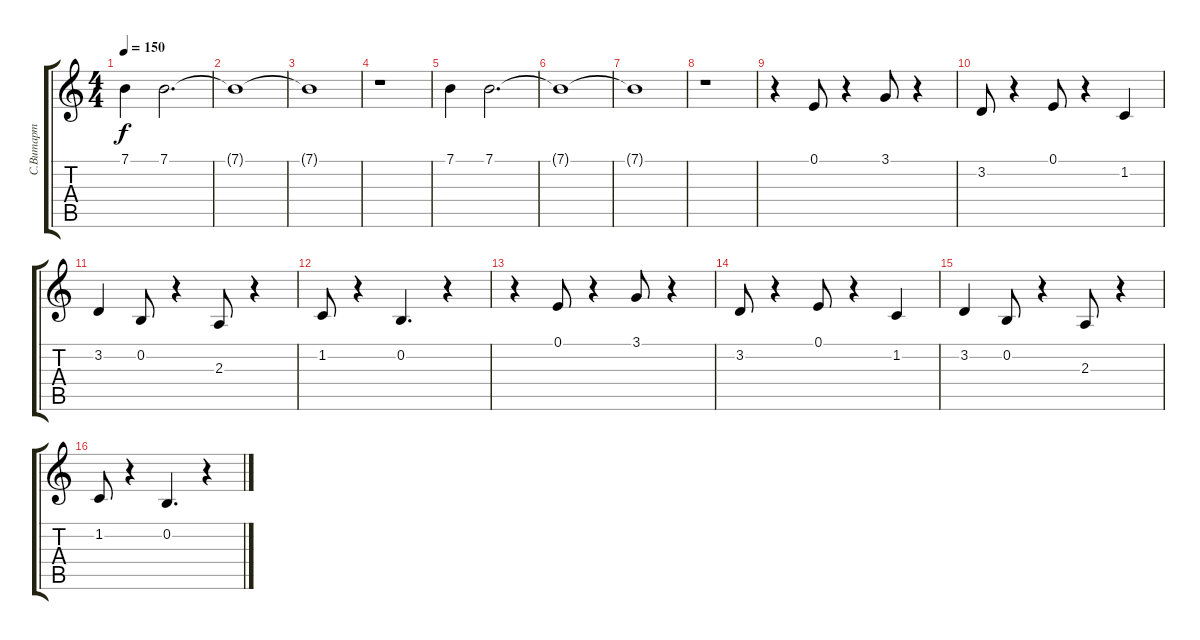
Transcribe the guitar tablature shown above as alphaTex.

\track ("С.Витарт" "С.Витарт") {instrument lead6voice}
\staff {score tabs}
\tuning (E4 B3 G3 D3 A2 E2) {hide}
\ts (4 4)
\tempo 150
\clef g2
\ks c
7.1.4{dy f} 7.1.2{d} |
7.1{t}.1 |
7.1{t}.1 |
r.1 |
7.1.4 7.1.2{d} |
7.1{t}.1 |
7.1{t}.1 |
r.1 |
r.4 0.1.8 r.4 3.1.8 r.4 |
3.2.8 r.4 0.1.8 r.4 1.2.4 |
3.2.4 0.2.8 r.4 2.3.8 r.4 |
1.2.8 r.4 0.2.4{d} r.4 |
r.4 0.1.8 r.4 3.1.8 r.4 |
3.2.8 r.4 0.1.8 r.4 1.2.4 |
3.2.4 0.2.8 r.4 2.3.8 r.4 |
1.2.8 r.4 0.2.4{d} r.4
